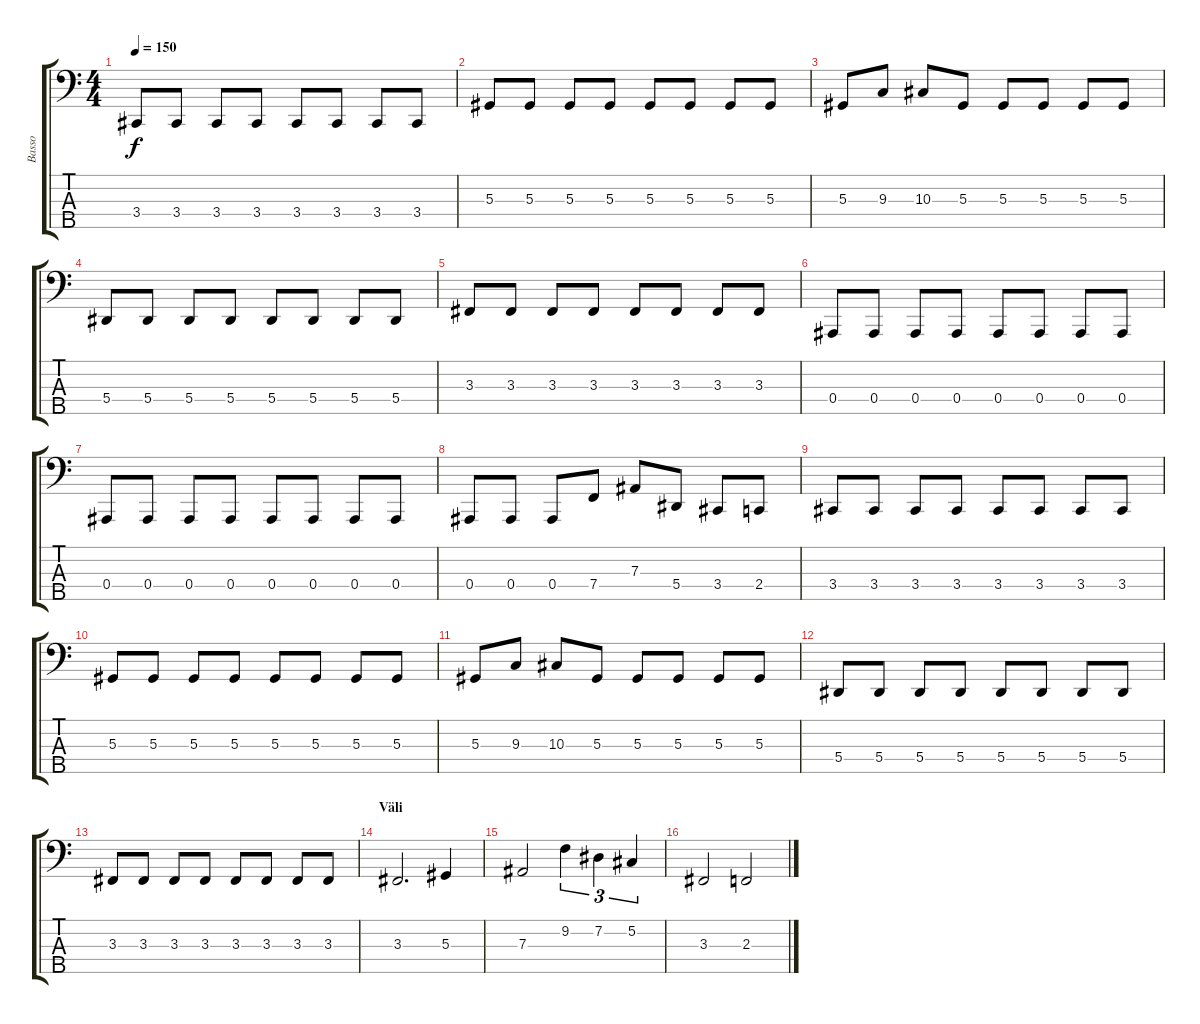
\track ("Basso" "Basso") {instrument electricbassfinger}
\staff {score tabs}
\tuning (Db2 Ab1 Eb1 Bb0 F0) {hide}
\ts (4 4)
\tempo 150
\clef f4
\ks c
3.4.8{dy f} 3.4.8 3.4.8 3.4.8 3.4.8 3.4.8 3.4.8 3.4.8 |
5.3.8 5.3.8 5.3.8 5.3.8 5.3.8 5.3.8 5.3.8 5.3.8 |
5.3.8 9.3.8 10.3.8 5.3.8 5.3.8 5.3.8 5.3.8 5.3.8 |
5.4.8 5.4.8 5.4.8 5.4.8 5.4.8 5.4.8 5.4.8 5.4.8 |
3.3.8 3.3.8 3.3.8 3.3.8 3.3.8 3.3.8 3.3.8 3.3.8 |
0.4.8 0.4.8 0.4.8 0.4.8 0.4.8 0.4.8 0.4.8 0.4.8 |
0.4.8 0.4.8 0.4.8 0.4.8 0.4.8 0.4.8 0.4.8 0.4.8 |
0.4.8 0.4.8 0.4.8 7.4.8 7.3.8 5.4.8 3.4.8 2.4.8 |
3.4.8 3.4.8 3.4.8 3.4.8 3.4.8 3.4.8 3.4.8 3.4.8 |
5.3.8 5.3.8 5.3.8 5.3.8 5.3.8 5.3.8 5.3.8 5.3.8 |
5.3.8 9.3.8 10.3.8 5.3.8 5.3.8 5.3.8 5.3.8 5.3.8 |
5.4.8 5.4.8 5.4.8 5.4.8 5.4.8 5.4.8 5.4.8 5.4.8 |
3.3.8 3.3.8 3.3.8 3.3.8 3.3.8 3.3.8 3.3.8 3.3.8 |
\section ("" "Väli")
3.3.2{d} 5.3.4 |
7.3.2 9.2.4{tu (3 2)} 7.2.4{tu (3 2)} 5.2.4{tu (3 2)} |
3.3.2 2.3.2
